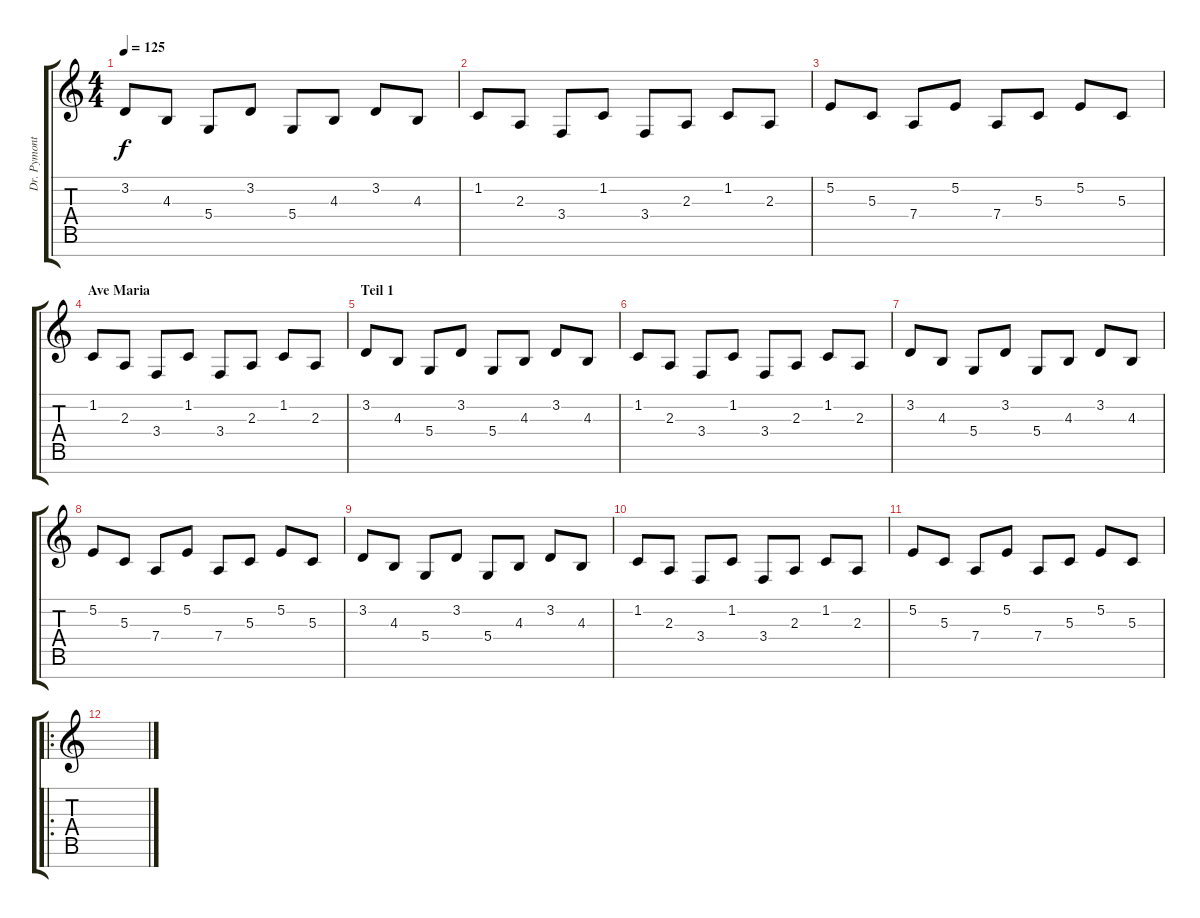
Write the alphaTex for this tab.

\track ("Dr. Pymonte" "Dr. Pymont") {instrument orchestralharp}
\staff {score tabs}
\tuning (E4 B3 G3 D3 A2 E2 B1) {hide}
\ts (4 4)
\tempo 125
\clef g2
\ks c
3.2.8{dy f} 4.3.8 5.4.8 3.2.8 5.4.8 4.3.8 3.2.8 4.3.8 |
1.2.8 2.3.8 3.4.8 1.2.8 3.4.8 2.3.8 1.2.8 2.3.8 |
5.2.8{volume 12} 5.3.8 7.4.8 5.2.8 7.4.8 5.3.8 5.2.8 5.3.8 |
\section ("" "Ave Maria")
1.2.8{volume 7} 2.3.8 3.4.8 1.2.8 3.4.8 2.3.8 1.2.8 2.3.8 |
\section ("" "Teil 1")
3.2.8 4.3.8 5.4.8 3.2.8 5.4.8 4.3.8 3.2.8 4.3.8 |
1.2.8 2.3.8 3.4.8 1.2.8 3.4.8 2.3.8 1.2.8 2.3.8 |
3.2.8 4.3.8 5.4.8 3.2.8 5.4.8 4.3.8 3.2.8 4.3.8 |
5.2.8 5.3.8 7.4.8 5.2.8 7.4.8 5.3.8 5.2.8 5.3.8 |
3.2.8 4.3.8 5.4.8 3.2.8 5.4.8 4.3.8 3.2.8 4.3.8 |
1.2.8 2.3.8 3.4.8 1.2.8 3.4.8 2.3.8 1.2.8 2.3.8 |
5.2.8 5.3.8 7.4.8 5.2.8 7.4.8 5.3.8 5.2.8 5.3.8 |
\ro
